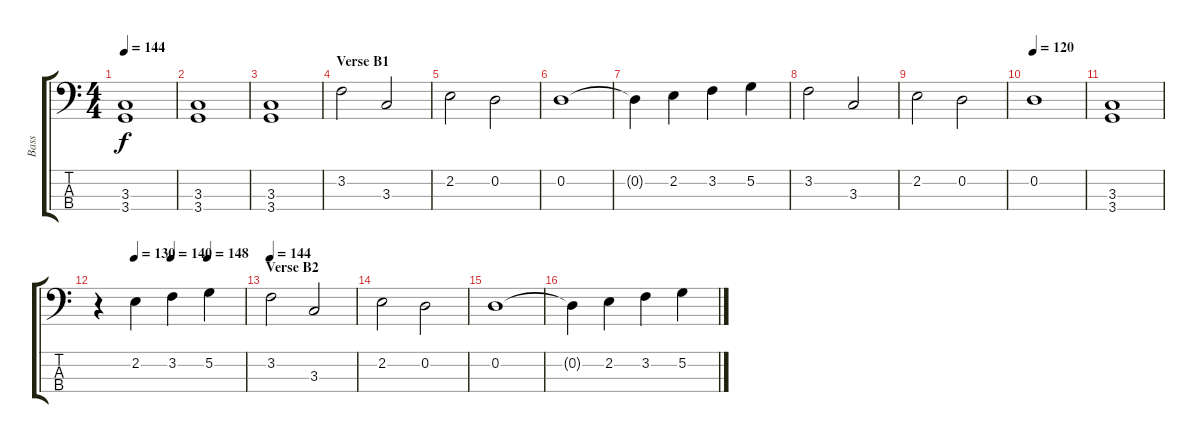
\track ("Bass" "Bass") {instrument electricbassfinger}
\staff {score tabs}
\tuning (G2 D2 A1 E1) {hide}
\ts (4 4)
\tempo 144
\clef f4
\ks c
(3.3 3.4).1{dy f} |
(3.3 3.4).1 |
(3.3 3.4).1 |
\section ("" "Verse B1")
3.2.2 3.3.2 |
2.2.2 0.2.2 |
0.2.1 |
0.2{t}.4 2.2.4 3.2.4 5.2.4 |
3.2.2 3.3.2 |
2.2.2 0.2.2 |
\tempo 120
0.2.1 |
(3.3 3.4).1 |
\tempo (130 0.25)
\tempo (140 0.5)
\tempo (148 0.75)
r.4 2.2.4 3.2.4 5.2.4 |
\section ("" "Verse B2")
\tempo 144
3.2.2 3.3.2 |
2.2.2 0.2.2 |
0.2.1 |
0.2{t}.4 2.2.4 3.2.4 5.2.4
